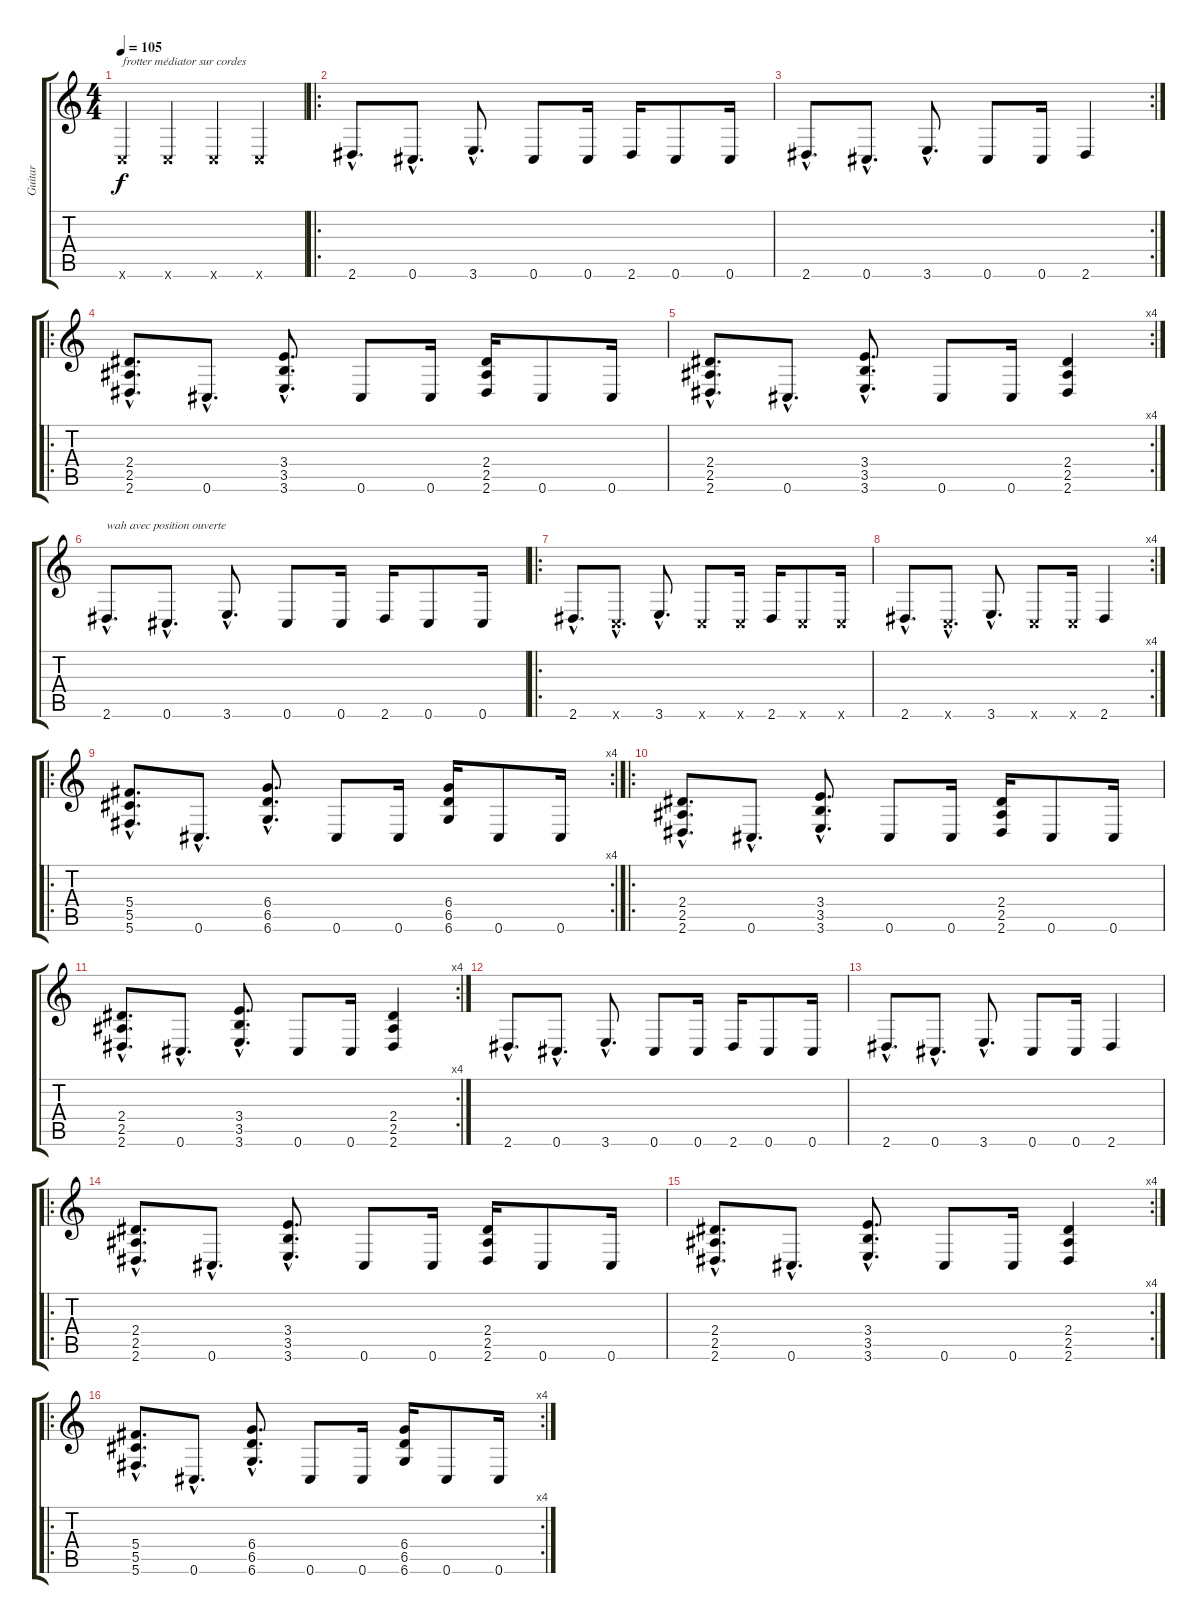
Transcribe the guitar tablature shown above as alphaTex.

\track ("Guitar" "Guitar") {instrument distortionguitar}
\staff {score tabs}
\tuning (Eb4 Bb3 Gb3 Db3 Ab2 Db2) {hide}
\ts (4 4)
\tempo 105
\clef g2
\ks c
-1.6{x}.4{txt "frotter médiator sur cordes" dy f instrument distortionguitar} -1.6{x}.4 -1.6{x}.4 -1.6{x}.4 |
\ro
2.6{hac}.8{d} 0.6{hac}.8{d} 3.6{hac}.8{d} 0.6.8 0.6.16 2.6.16 0.6.8 0.6.16 |
\rc 2
2.6{hac}.8{d} 0.6{hac}.8{d} 3.6{hac}.8{d} 0.6.8 0.6.16 2.6.4 |
\ro
(2.4{hac} 2.5{hac} 2.6{hac}).8{d} 0.6{hac}.8{d} (3.4{hac} 3.5{hac} 3.6{hac}).8{d} 0.6.8 0.6.16 (2.4 2.5 2.6).16 0.6.8 0.6.16 |
\rc 4
(2.4{hac} 2.5{hac} 2.6{hac}).8{d} 0.6{hac}.8{d} (3.4{hac} 3.5{hac} 3.6{hac}).8{d} 0.6.8 0.6.16 (2.4 2.5 2.6).4 |
2.6{hac}.8{d txt "wah avec position ouverte"} 0.6{hac}.8{d} 3.6{hac}.8{d} 0.6.8 0.6.16 2.6.16 0.6.8 0.6.16 |
\ro
2.6{hac}.8{d} -1.6{hac x}.8{d} 3.6{hac}.8{d} -1.6{x}.8 -1.6{x}.16 2.6.16 -1.6{x}.8 -1.6{x}.16 |
\rc 4
2.6{hac}.8{d} -1.6{hac x}.8{d} 3.6{hac}.8{d} -1.6{x}.8 -1.6{x}.16 2.6.4 |
\ro
\rc 4
(5.4{hac} 5.5{hac} 5.6{hac}).8{d} 0.6{hac}.8{d} (6.4{hac} 6.5{hac} 6.6{hac}).8{d} 0.6.8 0.6.16 (6.4 6.5 6.6).16 0.6.8 0.6.16 |
\ro
(2.4{hac} 2.5{hac} 2.6{hac}).8{d} 0.6{hac}.8{d} (3.4{hac} 3.5{hac} 3.6{hac}).8{d} 0.6.8 0.6.16 (2.4 2.5 2.6).16 0.6.8 0.6.16 |
\rc 4
(2.4{hac} 2.5{hac} 2.6{hac}).8{d} 0.6{hac}.8{d} (3.4{hac} 3.5{hac} 3.6{hac}).8{d} 0.6.8 0.6.16 (2.4 2.5 2.6).4 |
2.6{hac}.8{d} 0.6{hac}.8{d} 3.6{hac}.8{d} 0.6.8 0.6.16 2.6.16 0.6.8 0.6.16 |
2.6{hac}.8{d} 0.6{hac}.8{d} 3.6{hac}.8{d} 0.6.8 0.6.16 2.6.4 |
\ro
(2.4{hac} 2.5{hac} 2.6{hac}).8{d} 0.6{hac}.8{d} (3.4{hac} 3.5{hac} 3.6{hac}).8{d} 0.6.8 0.6.16 (2.4 2.5 2.6).16 0.6.8 0.6.16 |
\rc 4
(2.4{hac} 2.5{hac} 2.6{hac}).8{d} 0.6{hac}.8{d} (3.4{hac} 3.5{hac} 3.6{hac}).8{d} 0.6.8 0.6.16 (2.4 2.5 2.6).4 |
\ro
\rc 4
(5.4{hac} 5.5{hac} 5.6{hac}).8{d} 0.6{hac}.8{d} (6.4{hac} 6.5{hac} 6.6{hac}).8{d} 0.6.8 0.6.16 (6.4 6.5 6.6).16 0.6.8 0.6.16
